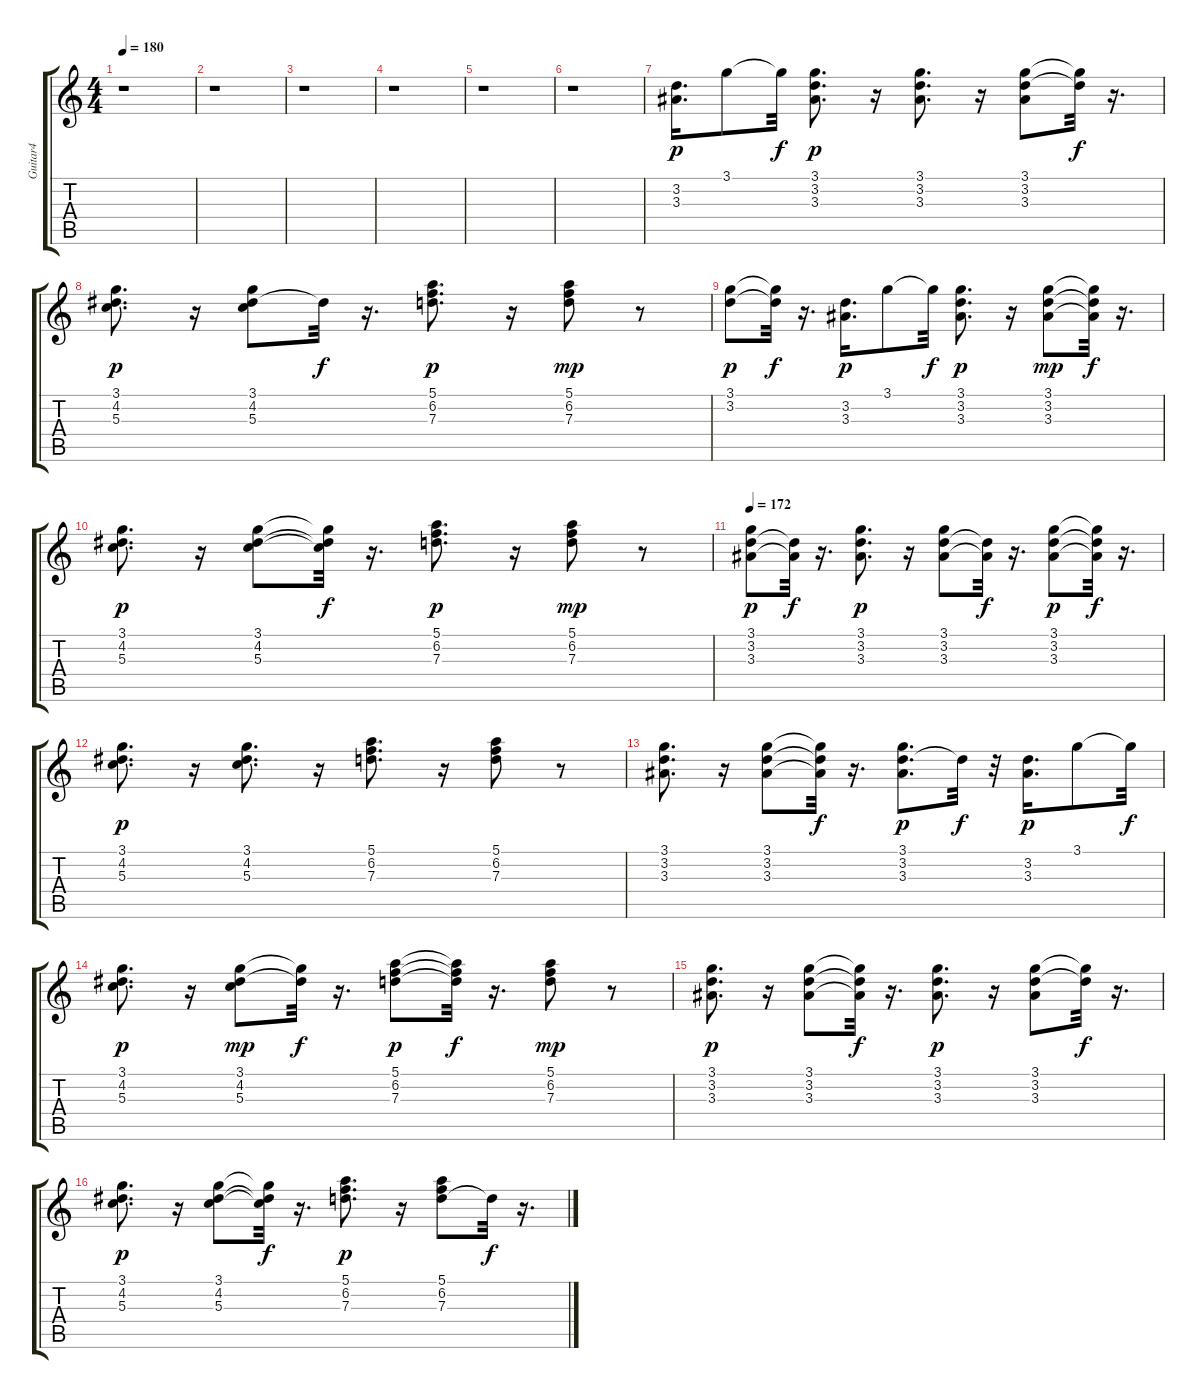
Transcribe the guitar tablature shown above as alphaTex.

\track ("Guitar4" "Guitar4") {instrument distortionguitar}
\staff {score tabs}
\tuning (E4 B3 G3 D3 A2 E2) {hide}
\ts (4 4)
\tempo 180
\clef g2
\ks c
r.1{dy p instrument distortionguitar} |
r.1 |
r.1 |
r.1 |
r.1 |
r.1 |
(3.2 3.3).16{d} 3.1.8 3.1{t}.32{dy f} (3.1 3.2 3.3).8{d dy p} r.16 (3.1 3.2 3.3).8{d} r.16 (3.1 3.2 3.3).8 (3.1{t} 3.2{t}).32{dy f} r.16{d} |
(3.1 4.2 5.3).8{d dy p} r.16 (3.1 4.2 5.3).8 4.2{t}.32{dy f} r.16{d} (5.1 6.2 7.3).8{d dy p} r.16 (5.1 6.2 7.3).8{dy mp} r.8 |
(3.1 3.2).8{dy p} (3.1{t} 3.2{t}).32{dy f} r.16{d} (3.2 3.3).16{d dy p} 3.1.8 3.1{t}.32{dy f} (3.1 3.2 3.3).8{d dy p} r.16 (3.1 3.2 3.3).8{dy mp} (3.1{t} 3.2{t} 3.3{t}).32{dy f} r.16{d} |
(3.1 4.2 5.3).8{d dy p} r.16 (3.1 4.2 5.3).8 (3.1{t} 4.2{t} 5.3{t}).32{dy f} r.16{d} (5.1 6.2 7.3).8{d dy p} r.16 (5.1 6.2 7.3).8{dy mp} r.8 |
\tempo 172
(3.1 3.2 3.3).8{dy p} (3.2{t} 3.3{t}).32{dy f} r.16{d} (3.1 3.2 3.3).8{d dy p} r.16 (3.1 3.2 3.3).8 (3.2{t} 3.3{t}).32{dy f} r.16{d} (3.1 3.2 3.3).8{dy p} (3.1{t} 3.2{t} 3.3{t}).32{dy f} r.16{d} |
(3.1 4.2 5.3).8{d dy p} r.16 (3.1 4.2 5.3).8{d} r.16 (5.1 6.2 7.3).8{d} r.16 (5.1 6.2 7.3).8 r.8 |
(3.1 3.2 3.3).8{d} r.16 (3.1 3.2 3.3).8 (3.1{t} 3.2{t} 3.3{t}).32{dy f} r.16{d} (3.1 3.2 3.3).8{d dy p} 3.2{t}.32{dy f} r.32 (3.2 3.3).16{d dy p} 3.1.8 3.1{t}.32{dy f} |
(3.1 4.2 5.3).8{d dy p} r.16 (3.1 4.2 5.3).8{dy mp} (3.1{t} 4.2{t}).32{dy f} r.16{d} (5.1 6.2 7.3).8{dy p} (5.1{t} 6.2{t} 7.3{t}).32{dy f} r.16{d} (5.1 6.2 7.3).8{dy mp} r.8 |
(3.1 3.2 3.3).8{d dy p} r.16 (3.1 3.2 3.3).8 (3.1{t} 3.2{t} 3.3{t}).32{dy f} r.16{d} (3.1 3.2 3.3).8{d dy p} r.16 (3.1 3.2 3.3).8 (3.1{t} 3.2{t}).32{dy f} r.16{d} |
(3.1 4.2 5.3).8{d dy p} r.16 (3.1 4.2 5.3).8 (3.1{t} 4.2{t} 5.3{t}).32{dy f} r.16{d} (5.1 6.2 7.3).8{d dy p} r.16 (5.1 6.2 7.3).8 7.3{t}.32{dy f} r.16{d}
